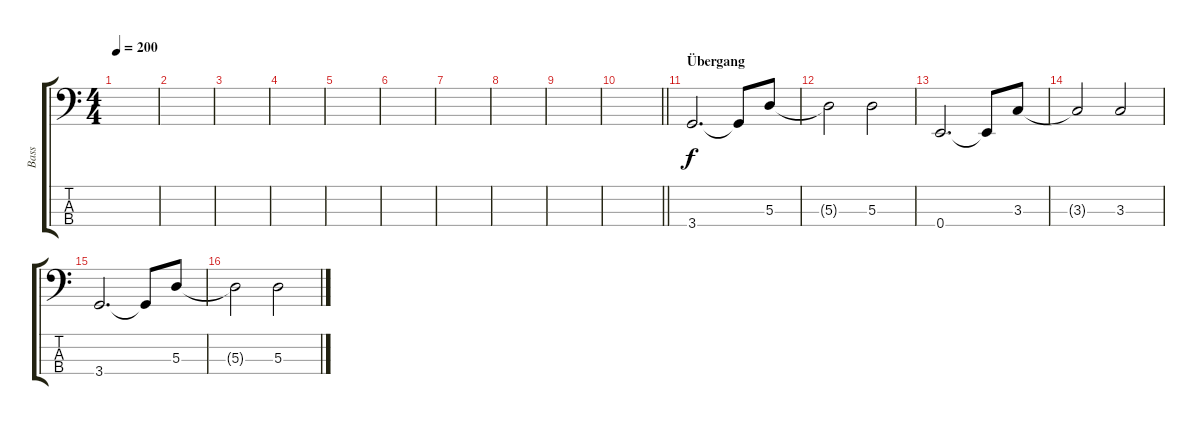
\track ("Bass" "Bass") {instrument electricbassfinger}
\staff {score tabs}
\tuning (G2 D2 A1 E1) {hide}
\ts (4 4)
\tempo 200
\clef f4
\ks c
|
|
|
|
|
|
|
|
|
\barLineRight lightlight
|
\section ("" "Übergang")
3.4.2{d} 3.4{t}.8 5.3.8 |
5.3{t}.2 5.3.2 |
0.4.2{d} 0.4{t}.8 3.3.8 |
3.3{t}.2 3.3.2 |
3.4.2{d} 3.4{t}.8 5.3.8 |
5.3{t}.2 5.3.2
